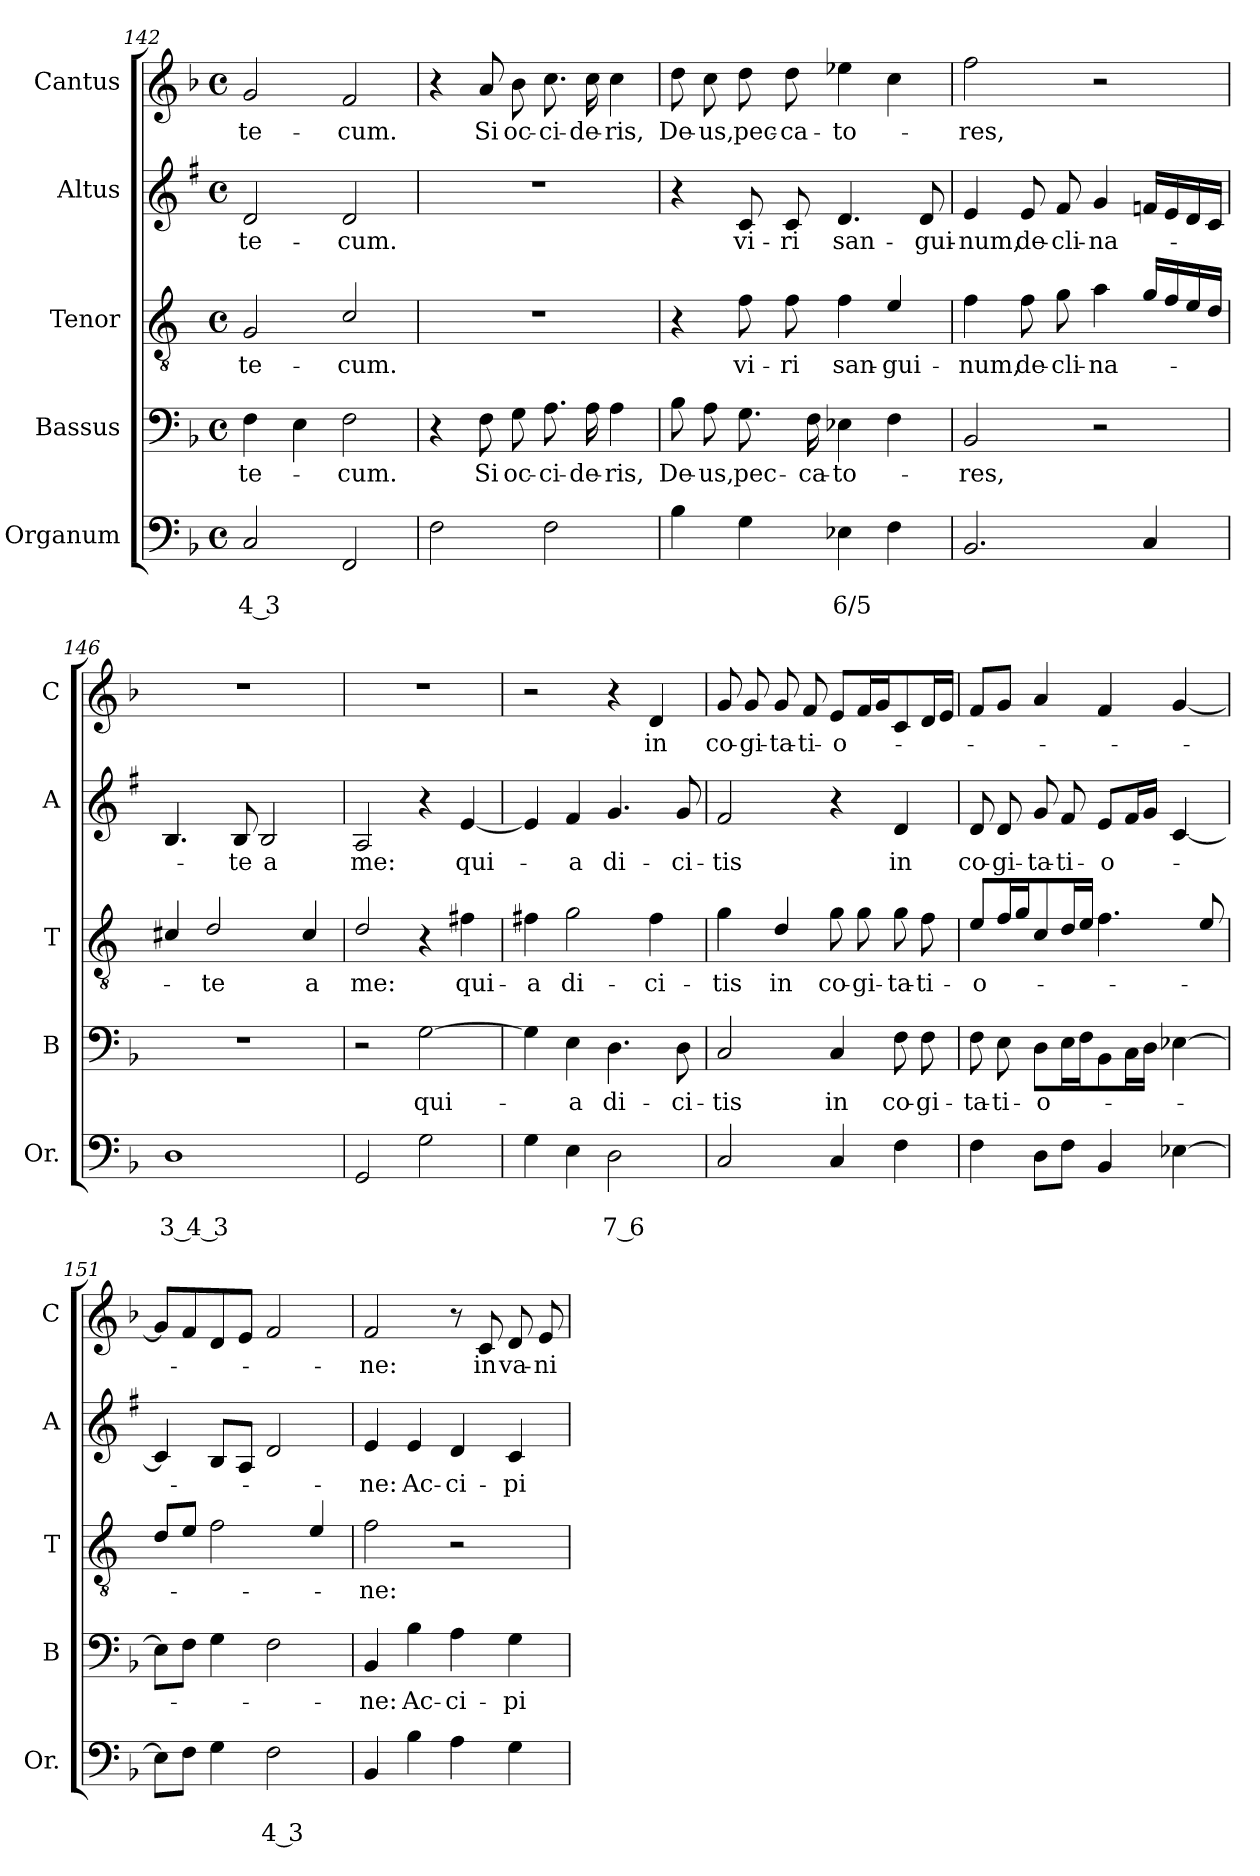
**kern	**text	**text	**kern	**text	**kern	**text	**kern	**text	**kern	**text
*part5	*part5	*part5	*part4	*part4	*part3	*part3	*part2	*part2	*part1	*part1
*staff5	*staff5	*staff5	*staff4	*staff4	*staff3	*staff3	*staff2	*staff2	*staff1	*staff1
*I"Organum	*	*	*I"Bassus	*	*I"Tenor	*	*I"Altus	*	*I"Cantus	*
*I'Or.	*	*	*I'B	*	*I'T	*	*I'A	*	*I'C	*
*clefF4	*	*	*clefF4	*	*clefGv2	*	*clefG2	*	*clefG2	*
*	*	*	*	*	*ITrd4c7	*	*ITrd1c2	*	*	*
*k[b-]	*	*	*k[b-]	*	*k[b-]	*	*k[b-]	*	*k[b-]	*
*F:	*	*	*F:	*	*F:	*	*F:	*	*F:	*
*M4/4	*	*	*M4/4	*	*M4/4	*	*M4/4	*	*M4/4	*
*met(c)	*	*	*met(c)	*	*met(c)	*	*met(c)	*	*met(c)	*
=142	=142	=142	=142	=142	=142	=142	=142	=142	=142	=142
!	!	!LO:LY:b	!	!LO:LY:b	!	!LO:LY:b	!	!LO:LY:b	!	!LO:LY:b
2C/	.	4 3	4F\	te-	2C/	te-	2c/	te-	2g/	te-
.	.	.	4E\	.	.	.	.	.	.	.
!	!	!	!	!LO:LY:b	!	!LO:LY:b	!	!LO:LY:b	!	!LO:LY:b
2FF/	.	.	2F\	-cum.	2F/	-cum.	2c/	-cum.	2f/	-cum.
=143	=143	=143	=143	=143	=143	=143	=143	=143	=143	=143
2F\	.	.	4r	.	1r	.	1r	.	4r	.
!	!	!	!	!LO:LY:b	!	!	!	!	!	!LO:LY:b
.	.	.	8F\	Si	.	.	.	.	8a/	Si
!	!	!	!	!LO:LY:b	!	!	!	!	!	!LO:LY:b
.	.	.	8G\	oc-	.	.	.	.	8b-\	oc-
!	!	!	!	!LO:LY:b	!	!	!	!	!	!LO:LY:b
2F\	.	.	8.A\	-ci-	.	.	.	.	8.cc\	-ci-
!	!	!	!	!LO:LY:b	!	!	!	!	!	!LO:LY:b
.	.	.	16A\	-de-	.	.	.	.	16cc\	-de-
!	!	!	!	!LO:LY:b	!	!	!	!	!	!LO:LY:b
.	.	.	4A\	-ris,	.	.	.	.	4cc\	-ris,
=144	=144	=144	=144	=144	=144	=144	=144	=144	=144	=144
!	!	!	!	!LO:LY:b	!	!	!	!	!	!LO:LY:b
4B-\	.	.	8B-\	De-	4r	.	4r	.	8dd\	De-
!	!	!	!	!LO:LY:b	!	!	!	!	!	!LO:LY:b
.	.	.	8A\	-us,	.	.	.	.	8cc\	-us,
!	!	!	!	!LO:LY:b	!	!LO:LY:b	!	!LO:LY:b	!	!LO:LY:b
4G\	.	.	8.G\	pec-	8B-\	vi-	8B-/	vi-	8dd\	pec-
!	!	!	!	!	!	!LO:LY:b	!	!LO:LY:b	!	!LO:LY:b
.	.	.	.	.	8B-\	-ri	8B-/	-ri	8dd\	-ca-
!	!	!	!	!LO:LY:b	!	!	!	!	!	!
.	.	.	16F\	-ca-	.	.	.	.	.	.
!	!	!LO:LY:b	!	!LO:LY:b	!	!LO:LY:b	!	!LO:LY:b	!	!LO:LY:b
4E-X\	.	6/5	4E-X\	-to-	4B-\	san-	4.c/	san-	4ee-X\	-to-
!	!	!	!	!	!	!LO:LY:b	!	!	!	!
4F\	.	.	4F\	.	4A/	-gui-	.	.	4cc\	.
!	!	!	!	!	!	!	!	!LO:LY:b	!	!
.	.	.	.	.	.	.	8c/	-gui-	.	.
=145	=145	=145	=145	=145	=145	=145	=145	=145	=145	=145
!	!	!	!	!LO:LY:b	!	!LO:LY:b	!	!LO:LY:b	!	!LO:LY:b
2.BB-/	.	.	2BB-/	-res,	4B-\	-num,	4d/	-num,	2ff\	-res,
!	!	!	!	!	!	!LO:LY:b	!	!LO:LY:b	!	!
.	.	.	.	.	8B-\	de-	8d/	de-	.	.
!	!	!	!	!	!	!LO:LY:b	!	!LO:LY:b	!	!
.	.	.	.	.	8c\	-cli-	8e/	-cli-	.	.
!	!	!	!	!	!	!LO:LY:b	!	!LO:LY:b	!	!
.	.	.	2r	.	4d\	-na-	4f/	-na-	2r	.
4C/	.	.	.	.	16c/LL	.	16e-X/LL	.	.	.
.	.	.	.	.	16B-/	.	16d/	.	.	.
.	.	.	.	.	16A/	.	16c/	.	.	.
.	.	.	.	.	16G/JJ	.	16B-/JJ	.	.	.
!!LO:LB:g=z
=146	=146	=146	=146	=146	=146	=146	=146	=146	=146	=146
!	!	!LO:LY:b	!	!	!	!	!	!	!	!
1D	.	3 4 3	1r	.	4F#X/	.	4.A/	.	1r	.
!	!	!	!	!	!	!LO:LY:b	!	!	!	!
.	.	.	.	.	2G/	-te	.	.	.	.
!	!	!	!	!	!	!	!	!LO:LY:b	!	!
.	.	.	.	.	.	.	8A/	-te	.	.
!	!	!	!	!	!	!	!	!LO:LY:b	!	!
.	.	.	.	.	.	.	2A/	a	.	.
!	!	!	!	!	!	!LO:LY:b	!	!	!	!
.	.	.	.	.	4F#/	a	.	.	.	.
=147	=147	=147	=147	=147	=147	=147	=147	=147	=147	=147
!	!	!	!	!	!	!LO:LY:b	!	!LO:LY:b	!	!
2GG/	.	.	2r	.	2G/	me:	2G/	me:	1r	.
!	!	!	!	!LO:LY:b	!	!	!	!	!	!
2G\	.	.	[2G\	qui-	4r	.	4r	.	.	.
!	!	!	!	!	!	!LO:LY:b	!	!LO:LY:b	!	!
.	.	.	.	.	4Bn\	qui-	[4d/	qui-	.	.
=148	=148	=148	=148	=148	=148	=148	=148	=148	=148	=148
!	!	!	!	!	!	!LO:LY:b	!	!	!	!
4G\	.	.	4G\]	.	4Bn\	-a	4d/]	.	2r	.
!	!	!	!	!LO:LY:b	!	!LO:LY:b	!	!LO:LY:b	!	!
4E\	.	.	4E\	-a	2c\	di-	4e/	-a	.	.
!	!	!LO:LY:b	!	!LO:LY:b	!	!	!	!LO:LY:b	!	!
2D\	.	7 6	4.D\	di-	.	.	4.f/	di-	4r	.
!	!	!	!	!	!	!LO:LY:b	!	!	!	!LO:LY:b
.	.	.	.	.	4B\	-ci-	.	.	4d/	in
!	!	!	!	!LO:LY:b	!	!	!	!LO:LY:b	!	!
.	.	.	8D\	-ci-	.	.	8f/	-ci-	.	.
=149	=149	=149	=149	=149	=149	=149	=149	=149	=149	=149
!	!	!	!	!LO:LY:b	!	!LO:LY:b	!	!LO:LY:b	!	!LO:LY:b
2C/	.	.	2C/	-tis	4c\	-tis	2e/	-tis	8g/	co-
!	!	!	!	!	!	!	!	!	!	!LO:LY:b
.	.	.	.	.	.	.	.	.	8g/	-gi-
!	!	!	!	!	!	!LO:LY:b	!	!	!	!LO:LY:b
.	.	.	.	.	4G/	in	.	.	8g/	-ta-
!	!	!	!	!	!	!	!	!	!	!LO:LY:b
.	.	.	.	.	.	.	.	.	8f/	-ti-
!	!	!	!	!LO:LY:b	!	!LO:LY:b	!	!	!	!LO:LY:b
4C/	.	.	4C/	in	8c\	co-	4r	.	8e/L	-o-
!	!	!	!	!	!	!LO:LY:b	!	!	!	!
.	.	.	.	.	8c\	-gi-	.	.	16f/L	.
.	.	.	.	.	.	.	.	.	16g/J	.
!	!	!	!	!LO:LY:b	!	!LO:LY:b	!	!LO:LY:b	!	!
4F\	.	.	8F\	co-	8c\	-ta-	4c/	in	8c/	.
!	!	!	!	!LO:LY:b	!	!LO:LY:b	!	!	!	!
.	.	.	8F\	-gi-	8B-\	-ti-	.	.	16d/L	.
.	.	.	.	.	.	.	.	.	16e/JJ	.
=150	=150	=150	=150	=150	=150	=150	=150	=150	=150	=150
!	!	!	!	!LO:LY:b	!	!LO:LY:b	!	!LO:LY:b	!	!
4F\	.	.	8F\	-ta-	8A/L	-o-	8c/	co-	8f/L	.
!	!	!	!	!LO:LY:b	!	!	!	!LO:LY:b	!	!
.	.	.	8E\	-ti-	16B-/L	.	8c/	-gi-	8g/J	.
.	.	.	.	.	16c/J	.	.	.	.	.
!	!	!	!	!LO:LY:b	!	!	!	!LO:LY:b	!	!
8D\L	.	.	8D\L	-o-	8F/	.	8f/	-ta-	4a/	.
!	!	!	!	!	!	!	!	!LO:LY:b	!	!
8F\J	.	.	16E\L	.	16G/L	.	8e/	-ti-	.	.
.	.	.	16F\J	.	16A/JJ	.	.	.	.	.
!	!	!	!	!	!	!	!	!LO:LY:b	!	!
4BB-/	.	.	8BB-\	.	4.B-\	.	8d/L	-o-	4f/	.
.	.	.	16C\L	.	.	.	16e/L	.	.	.
.	.	.	16D\JJ	.	.	.	16f/JJ	.	.	.
[4E-X\	.	.	[4E-X\	.	.	.	[4B-/	.	[4g/	.
.	.	.	.	.	8A/	.	.	.	.	.
=151	=151	=151	=151	=151	=151	=151	=151	=151	=151	=151
8E-\L]	.	.	8E-\L]	.	8G/L	.	4B-/]	.	8g/L]	.
8F\J	.	.	8F\J	.	8A/J	.	.	.	8f/	.
4G\	.	.	4G\	.	2B-\	.	8A/L	.	8d/	.
.	.	.	.	.	.	.	8G/J	.	8e/J	.
!	!	!LO:LY:b	!	!	!	!	!	!	!	!
2F\	.	4 3	2F\	.	.	.	2c/	.	2f/	.
.	.	.	.	.	4A/	.	.	.	.	.
!!LO:PB:g=z
=152	=152	=152	=152	=152	=152	=152	=152	=152	=152	=152
!	!	!	!	!LO:LY:b	!	!LO:LY:b	!	!LO:LY:b	!	!LO:LY:b
4BB-/	.	.	4BB-/	-ne:	2B-\	-ne:	4d/	-ne:	2f/	-ne:
!	!	!	!	!LO:LY:b	!	!	!	!LO:LY:b	!	!
4B-\	.	.	4B-\	Ac-	.	.	4d/	Ac-	.	.
!	!	!	!	!LO:LY:b	!	!	!	!LO:LY:b	!	!
4A\	.	.	4A\	-ci-	2r	.	4c/	-ci-	8r	.
!	!	!	!	!	!	!	!	!	!	!LO:LY:b
.	.	.	.	.	.	.	.	.	8c/	in
!	!	!	!	!LO:LY:b	!	!	!	!LO:LY:b	!	!LO:LY:b
4G\	.	.	4G\	-pi-	.	.	4B-/	-pi-	8d/	va-
!	!	!	!	!	!	!	!	!	!	!LO:LY:b
.	.	.	.	.	.	.	.	.	8e/	-ni-
=	=	=	=	=	=	=	=	=	=	=
*-	*-	*-	*-	*-	*-	*-	*-	*-	*-	*-
